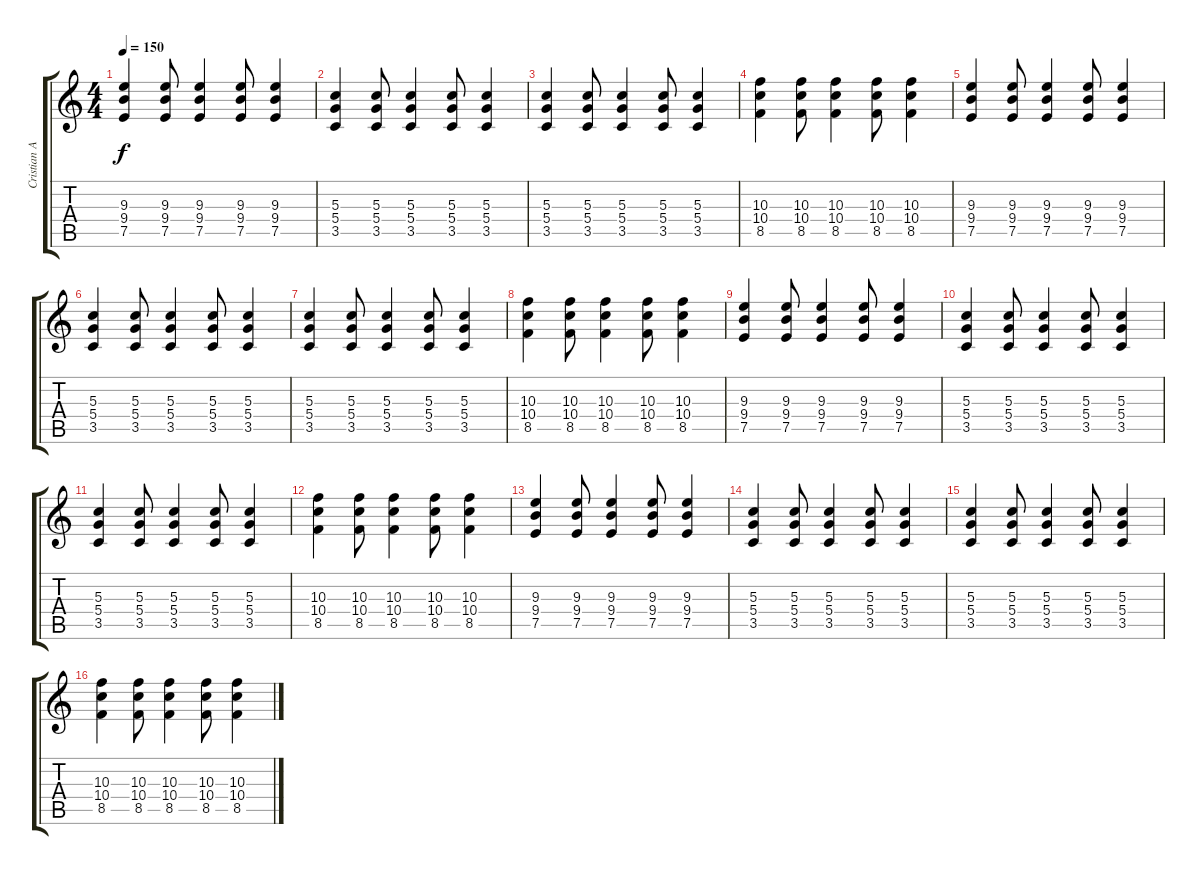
\track ("Cristian Aldana" "Cristian A") {instrument distortionguitar}
\staff {score tabs}
\tuning (E4 B3 G3 D3 A2 E2) {hide}
\ts (4 4)
\tempo 150
\clef g2
\ks c
(9.3 9.4 7.5).4{dy f} (9.3 9.4 7.5).8 (9.3 9.4 7.5).4 (9.3 9.4 7.5).8 (9.3 9.4 7.5).4 |
(5.3 5.4 3.5).4 (5.3 5.4 3.5).8 (5.3 5.4 3.5).4 (5.3 5.4 3.5).8 (5.3 5.4 3.5).4 |
(5.3 5.4 3.5).4 (5.3 5.4 3.5).8 (5.3 5.4 3.5).4 (5.3 5.4 3.5).8 (5.3 5.4 3.5).4 |
(10.3 10.4 8.5).4 (10.3 10.4 8.5).8 (10.3 10.4 8.5).4 (10.3 10.4 8.5).8 (10.3 10.4 8.5).4 |
(9.3 9.4 7.5).4 (9.3 9.4 7.5).8 (9.3 9.4 7.5).4 (9.3 9.4 7.5).8 (9.3 9.4 7.5).4 |
(5.3 5.4 3.5).4 (5.3 5.4 3.5).8 (5.3 5.4 3.5).4 (5.3 5.4 3.5).8 (5.3 5.4 3.5).4 |
(5.3 5.4 3.5).4 (5.3 5.4 3.5).8 (5.3 5.4 3.5).4 (5.3 5.4 3.5).8 (5.3 5.4 3.5).4 |
(10.3 10.4 8.5).4 (10.3 10.4 8.5).8 (10.3 10.4 8.5).4 (10.3 10.4 8.5).8 (10.3 10.4 8.5).4 |
(9.3 9.4 7.5).4 (9.3 9.4 7.5).8 (9.3 9.4 7.5).4 (9.3 9.4 7.5).8 (9.3 9.4 7.5).4 |
(5.3 5.4 3.5).4 (5.3 5.4 3.5).8 (5.3 5.4 3.5).4 (5.3 5.4 3.5).8 (5.3 5.4 3.5).4 |
(5.3 5.4 3.5).4 (5.3 5.4 3.5).8 (5.3 5.4 3.5).4 (5.3 5.4 3.5).8 (5.3 5.4 3.5).4 |
(10.3 10.4 8.5).4 (10.3 10.4 8.5).8 (10.3 10.4 8.5).4 (10.3 10.4 8.5).8 (10.3 10.4 8.5).4 |
(9.3 9.4 7.5).4 (9.3 9.4 7.5).8 (9.3 9.4 7.5).4 (9.3 9.4 7.5).8 (9.3 9.4 7.5).4 |
(5.3 5.4 3.5).4 (5.3 5.4 3.5).8 (5.3 5.4 3.5).4 (5.3 5.4 3.5).8 (5.3 5.4 3.5).4 |
(5.3 5.4 3.5).4 (5.3 5.4 3.5).8 (5.3 5.4 3.5).4 (5.3 5.4 3.5).8 (5.3 5.4 3.5).4 |
(10.3 10.4 8.5).4 (10.3 10.4 8.5).8 (10.3 10.4 8.5).4 (10.3 10.4 8.5).8 (10.3 10.4 8.5).4
